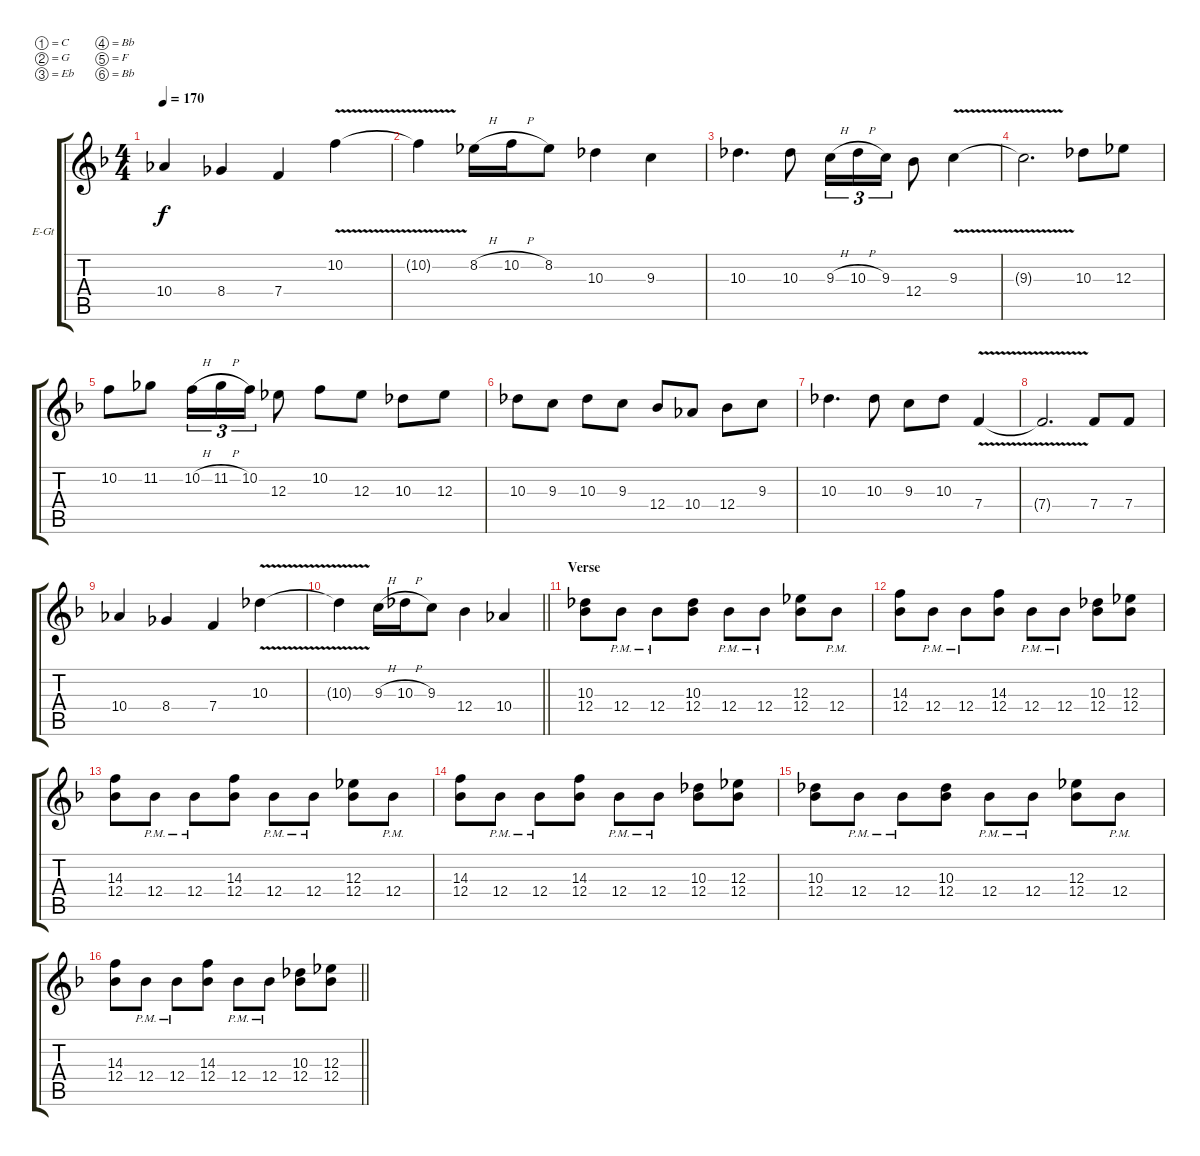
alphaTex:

\bracketExtendMode groupsimilarinstruments
\firstSystemTrackNameOrientation horizontal
\otherSystemsTrackNameOrientation horizontal
\track ("Björn Gelotte" "E-Gt") {instrument distortionguitar}
\staff {score tabs}
\tuning (C4 G3 Eb3 Bb2 F2 Bb1)
\ts (4 4)
\tempo 170
\clef g2
\scale
0.344729
\ks dminor
10.4.4{dy f} 8.4.4 7.4.4 10.2{v}.4 |
\scale
0.351178 10.2{t}.4 8.2{h}.16 10.2{h}.16 8.2.8 10.3.4 9.3.4 |
\scale
0.408994 10.3.4{d} 10.3.8 9.3{h}.16{tu (3 2)} 10.3{h}.16{tu (3 2)} 9.3.16{tu (3 2)} 12.4.8 9.3{v}.4 |
\scale
0.239829 9.3{v t}.2{d} 10.3.8 12.3.8 |
\scale
0.48722 10.2.8 11.2.8 10.2{h}.16{tu (3 2)} 11.2{h}.16{tu (3 2)} 10.2.16{tu (3 2)} 12.3.8 10.2.8 12.3.8 10.3.8 12.3.8 |
\scale
0.305112 10.3.8 9.3.8 10.3.8 9.3.8 12.4.8 10.4.8 12.4.8 9.3.8 |
\scale
0.207668 10.3.4{d} 10.3.8 9.3.8 10.3.8 7.4{v}.4 |
\scale
0.239234 7.4{v t}.2{d} 7.4.8 7.4.8 |
\scale
0.289474 10.4.4 8.4.4 7.4.4 10.3{v}.4 |
\scale
0.471292
\barLineRight lightlight
10.3{t}.4 9.3{h}.16 10.3{h}.16 9.3.8 12.4.4 10.4.4 |
\section ("" "Verse")
\scale
0.334501 (10.3 12.4).8 12.4{pm}.8 12.4{pm}.8 (10.3 12.4).8 12.4{pm}.8 12.4{pm}.8 (12.3 12.4).8 12.4{pm}.8 |
\scale
0.33275 (14.3 12.4).8 12.4{pm}.8 12.4{pm}.8 (14.3 12.4).8 12.4{pm}.8 12.4{pm}.8 (10.3 12.4).8 (12.3 12.4).8 |
\scale
0.33275 (14.3 12.4).8 12.4{pm}.8 12.4{pm}.8 (14.3 12.4).8 12.4{pm}.8 12.4{pm}.8 (12.3 12.4).8 12.4{pm}.8 |
\scale
0.33275 (14.3 12.4).8 12.4{pm}.8 12.4{pm}.8 (14.3 12.4).8 12.4{pm}.8 12.4{pm}.8 (10.3 12.4).8 (12.3 12.4).8 |
\scale
0.334501 (10.3 12.4).8 12.4{pm}.8 12.4{pm}.8 (10.3 12.4).8 12.4{pm}.8 12.4{pm}.8 (12.3 12.4).8 12.4{pm}.8 |
\scale
0.33275
\barLineRight lightlight
(14.3 12.4).8 12.4{pm}.8 12.4{pm}.8 (14.3 12.4).8 12.4{pm}.8 12.4{pm}.8 (10.3 12.4).8 (12.3 12.4).8
